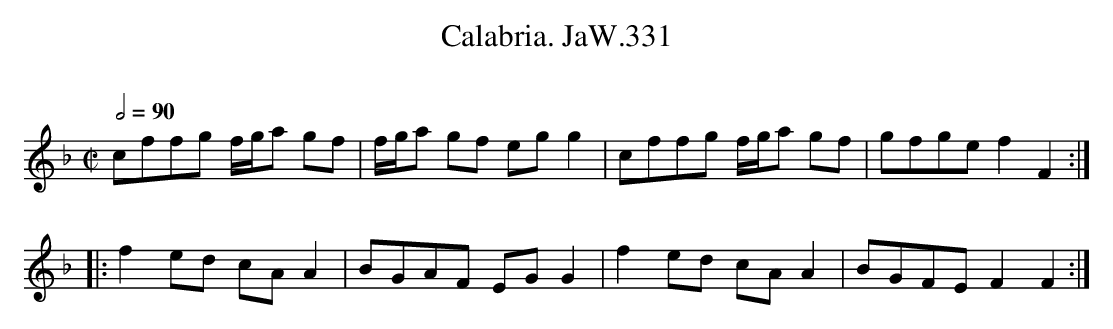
X:1
T:Calabria. JaW.331
M:C|
L:1/8
Q:1/2=90
O:
K:F
cffg f/g/a gf|f/g/a gf egg2|cffg f/g/a gf|gfge f2F2:|
|:f2ed cAA2|BGAF EGG2|f2ed cAA2|BGFE F2F2:|
